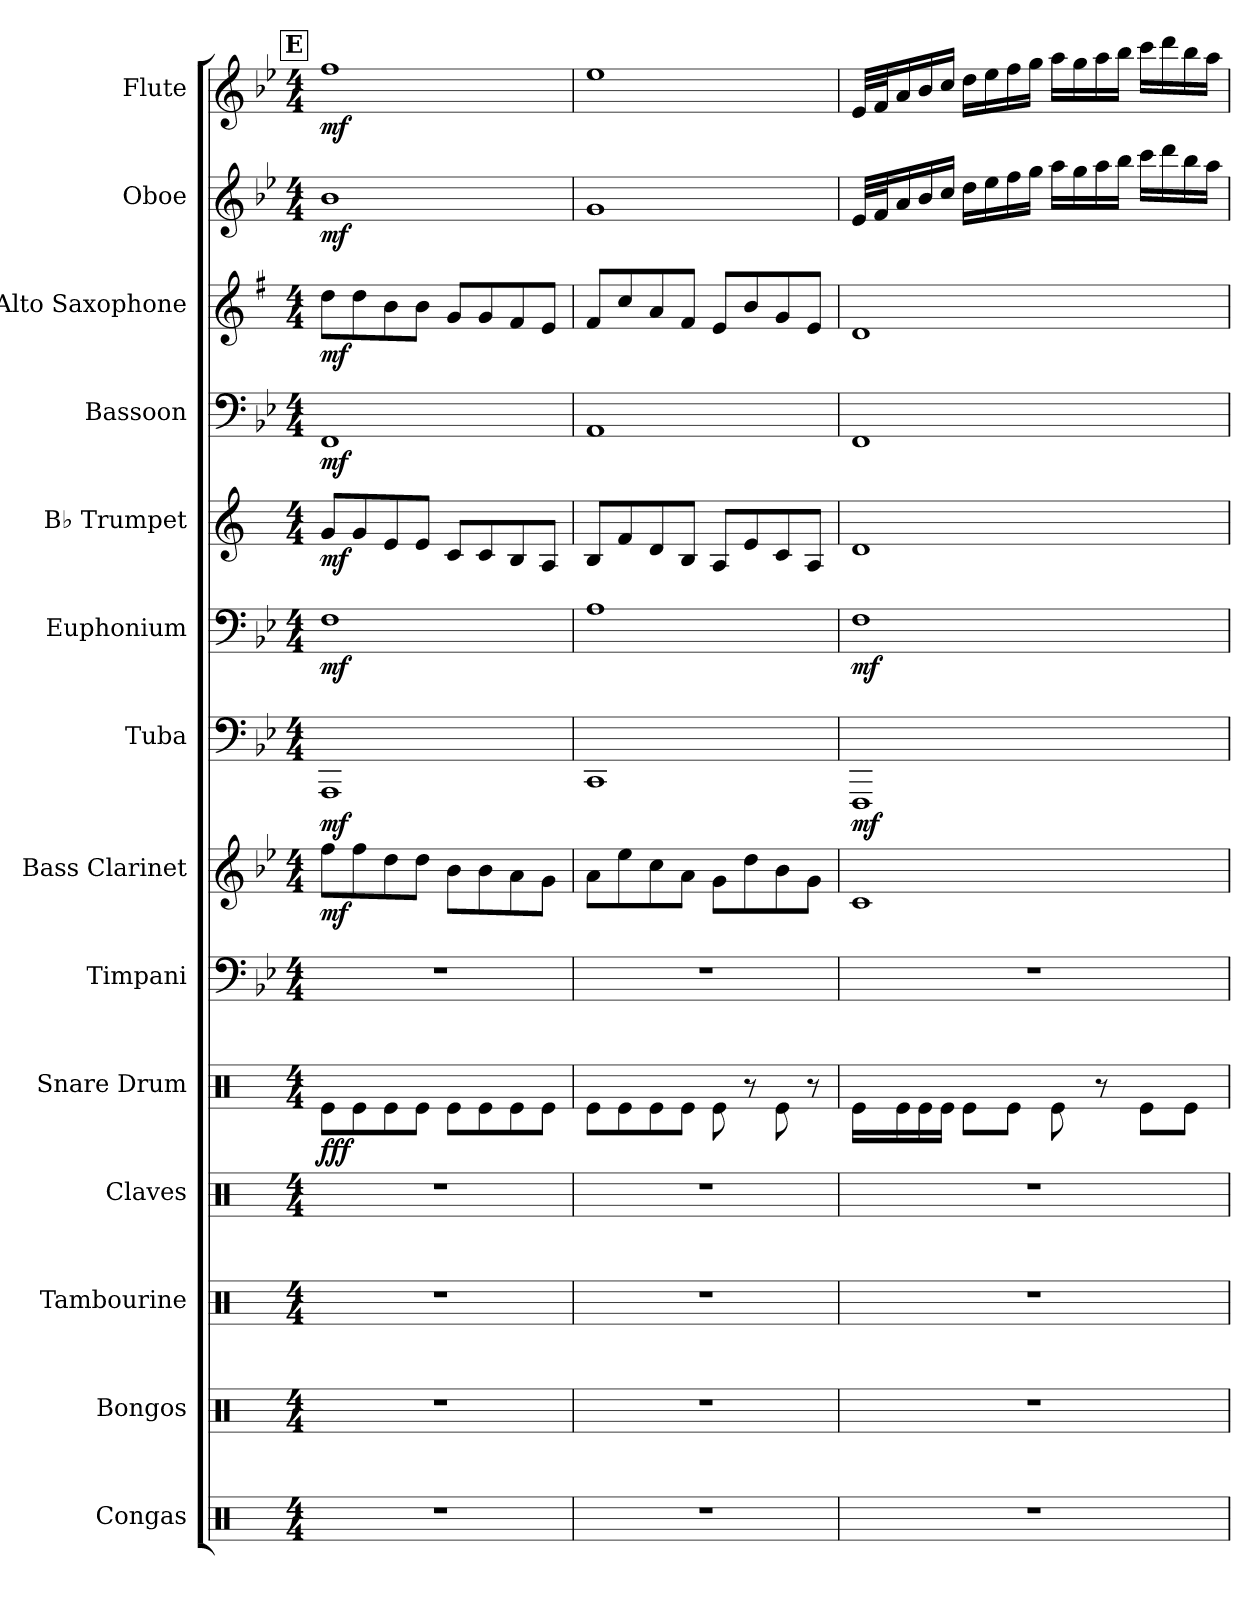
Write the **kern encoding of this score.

**kern	**kern	**kern	**kern	**kern	**dynam	**kern	**kern	**dynam	**kern	**dynam	**kern	**dynam	**kern	**dynam	**kern	**dynam	**kern	**dynam	**kern	**dynam	**kern	**dynam
*part14	*part13	*part12	*part11	*part10	*part10	*part9	*part8	*part8	*part7	*part7	*part6	*part6	*part5	*part5	*part4	*part4	*part3	*part3	*part2	*part2	*part1	*part1
*staff14	*staff13	*staff12	*staff11	*staff10	*staff10	*staff9	*staff8	*staff8	*staff7	*staff7	*staff6	*staff6	*staff5	*staff5	*staff4	*staff4	*staff3	*staff3	*staff2	*staff2	*staff1	*staff1
*I"Congas	*I"Bongos	*I"Tambourine	*I"Claves	*I"Snare Drum	*	*I"Timpani	*I"Bass Clarinet	*	*I"Tuba	*	*I"Euphonium	*	*I"B♭ Trumpet	*	*I"Bassoon	*	*I"Alto Saxophone	*	*I"Oboe	*	*I"Flute	*
*I'Co.	*I'Bo.	*I'Tamb.	*I'Clv.	*I'Sn. Dr.	*	*I'Timp.	*I'B. Cl.	*	*I'Tba.	*	*I'Euph.	*	*I'B♭ Tpt.	*	*I'Bsn.	*	*I'A. Sax.	*	*I'Ob.	*	*I'Fl.	*
!!LO:PB:g=z
*clefX	*clefX	*clefX	*clefX	*clefX	*	*clefF4	*clefG2	*	*clefF4	*	*clefF4	*	*clefG2	*	*clefF4	*	*clefG2	*	*clefG2	*	*clefG2	*
*	*	*	*	*	*	*	*ITrd8c14	*	*	*	*	*	*ITrd1c2	*	*	*	*ITrd5c9	*	*	*	*	*
*k[]	*k[]	*k[]	*k[]	*k[]	*	*k[b-e-]	*k[b-e-]	*	*k[b-e-]	*	*k[b-e-]	*	*k[b-e-]	*	*k[b-e-]	*	*k[b-e-]	*	*k[b-e-]	*	*k[b-e-]	*
*M4/4	*M4/4	*M4/4	*M4/4	*M4/4	*	*M4/4	*M4/4	*	*M4/4	*	*M4/4	*	*M4/4	*	*M4/4	*	*M4/4	*	*M4/4	*	*M4/4	*
!!LO:REH:place=s1:a:B:fs=14:t=E
=25	=25	=25	=25	=25	=25	=25	=25	=25	=25	=25	=25	=25	=25	=25	=25	=25	=25	=25	=25	=25	=25	=25
!	!	!	!	!	!LO:DY:b	!	!	!LO:DY:b	!	!LO:DY:b	!	!LO:DY:b	!	!LO:DY:b	!	!LO:DY:b	!	!LO:DY:b	!	!LO:DY:b	!	!LO:DY:b
1r	1r	1r	1r	8Re\L	fff	1r	8f\L	mf	1AAA	mf	1F	mf	8f/L	mf	1FF	mf	8f\L	mf	1b-	mf	1ff	mf
.	.	.	.	8Re\	.	.	8f\	.	.	.	.	.	8f/	.	.	.	8f\	.	.	.	.	.
.	.	.	.	8Re\	.	.	8d\	.	.	.	.	.	8d/	.	.	.	8d\	.	.	.	.	.
.	.	.	.	8Re\J	.	.	8d\J	.	.	.	.	.	8d/J	.	.	.	8d\J	.	.	.	.	.
.	.	.	.	8Re\L	.	.	8B-\L	.	.	.	.	.	8B-/L	.	.	.	8B-/L	.	.	.	.	.
.	.	.	.	8Re\	.	.	8B-\	.	.	.	.	.	8B-/	.	.	.	8B-/	.	.	.	.	.
.	.	.	.	8Re\	.	.	8A\	.	.	.	.	.	8A/	.	.	.	8A/	.	.	.	.	.
.	.	.	.	8Re\J	.	.	8G\J	.	.	.	.	.	8G/J	.	.	.	8G/J	.	.	.	.	.
=26	=26	=26	=26	=26	=26	=26	=26	=26	=26	=26	=26	=26	=26	=26	=26	=26	=26	=26	=26	=26	=26	=26
1r	1r	1r	1r	8Re\L	.	1r	8A\L	.	1CC	.	1A	.	8A/L	.	1AA	.	8A/L	.	1g	.	1ee-	.
.	.	.	.	8Re\	.	.	8e-\	.	.	.	.	.	8e-/	.	.	.	8e-/	.	.	.	.	.
.	.	.	.	8Re\	.	.	8c\	.	.	.	.	.	8c/	.	.	.	8c/	.	.	.	.	.
.	.	.	.	8Re\J	.	.	8A\J	.	.	.	.	.	8A/J	.	.	.	8A/J	.	.	.	.	.
.	.	.	.	8Re\	.	.	8G\L	.	.	.	.	.	8G/L	.	.	.	8G/L	.	.	.	.	.
.	.	.	.	8r	.	.	8d\	.	.	.	.	.	8d/	.	.	.	8d/	.	.	.	.	.
.	.	.	.	8Re\	.	.	8B-\	.	.	.	.	.	8B-/	.	.	.	8B-/	.	.	.	.	.
.	.	.	.	8r	.	.	8G\J	.	.	.	.	.	8G/J	.	.	.	8G/J	.	.	.	.	.
=27	=27	=27	=27	=27	=27	=27	=27	=27	=27	=27	=27	=27	=27	=27	=27	=27	=27	=27	=27	=27	=27	=27
!	!	!	!	!	!	!	!	!	!	!LO:DY:b	!	!LO:DY:b	!	!	!	!	!	!	!	!	!	!
1r	1r	1r	1r	16Re\LL	.	1r	1C	.	1FFF	mf	1F	mf	1c	.	1FF	.	1F	.	32e-/LLL	.	32e-/LLL	.
.	.	.	.	.	.	.	.	.	.	.	.	.	.	.	.	.	.	.	32f/J	.	32f/J	.
.	.	.	.	16Re\	.	.	.	.	.	.	.	.	.	.	.	.	.	.	16a/	.	16a/	.
.	.	.	.	16Re\	.	.	.	.	.	.	.	.	.	.	.	.	.	.	16b-/	.	16b-/	.
.	.	.	.	16Re\JJ	.	.	.	.	.	.	.	.	.	.	.	.	.	.	16cc/JJ	.	16cc/JJ	.
.	.	.	.	8Re\L	.	.	.	.	.	.	.	.	.	.	.	.	.	.	16dd\LL	.	16dd\LL	.
.	.	.	.	.	.	.	.	.	.	.	.	.	.	.	.	.	.	.	16ee-\	.	16ee-\	.
.	.	.	.	8Re\J	.	.	.	.	.	.	.	.	.	.	.	.	.	.	16ff\	.	16ff\	.
.	.	.	.	.	.	.	.	.	.	.	.	.	.	.	.	.	.	.	16gg\JJ	.	16gg\JJ	.
.	.	.	.	8Re\	.	.	.	.	.	.	.	.	.	.	.	.	.	.	16aa\LL	.	16aa\LL	.
.	.	.	.	.	.	.	.	.	.	.	.	.	.	.	.	.	.	.	16gg\	.	16gg\	.
.	.	.	.	8r	.	.	.	.	.	.	.	.	.	.	.	.	.	.	16aa\	.	16aa\	.
.	.	.	.	.	.	.	.	.	.	.	.	.	.	.	.	.	.	.	16bb-\JJ	.	16bb-\JJ	.
.	.	.	.	8Re\L	.	.	.	.	.	.	.	.	.	.	.	.	.	.	16ccc\LL	.	16ccc\LL	.
.	.	.	.	.	.	.	.	.	.	.	.	.	.	.	.	.	.	.	16ddd\	.	16ddd\	.
.	.	.	.	8Re\J	.	.	.	.	.	.	.	.	.	.	.	.	.	.	16bb-\	.	16bb-\	.
.	.	.	.	.	.	.	.	.	.	.	.	.	.	.	.	.	.	.	16aa\JJ	.	16aa\JJ	.
=	=	=	=	=	=	=	=	=	=	=	=	=	=	=	=	=	=	=	=	=	=	=
*-	*-	*-	*-	*-	*-	*-	*-	*-	*-	*-	*-	*-	*-	*-	*-	*-	*-	*-	*-	*-	*-	*-
